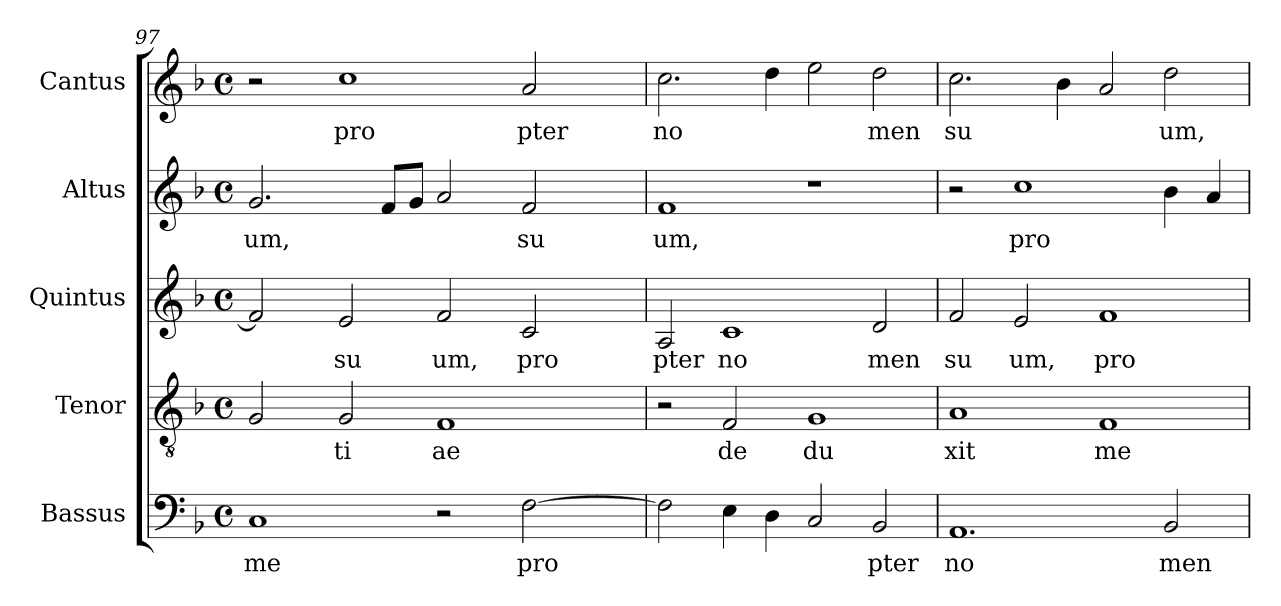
**kern	**text	**kern	**text	**kern	**text	**kern	**text	**kern	**text
*part5	*part5	*part4	*part4	*part3	*part3	*part2	*part2	*part1	*part1
*staff5	*staff5	*staff4	*staff4	*staff3	*staff3	*staff2	*staff2	*staff1	*staff1
*I"Bassus	*	*I"Tenor	*	*I"Quintus	*	*I"Altus	*	*I"Cantus	*
!!LO:LB:g=z
*clefF4	*	*clefGv2	*	*clefG2	*	*clefG2	*	*clefG2	*
*k[b-]	*	*k[b-]	*	*k[b-]	*	*k[b-]	*	*k[b-]	*
*F:	*	*F:	*	*F:	*	*F:	*	*F:	*
*M4/4	*	*M4/4	*	*M4/4	*	*M4/4	*	*M4/4	*
*met(c)	*	*met(c)	*	*met(c)	*	*met(c)	*	*met(c)	*
=97	=97	=97	=97	=97	=97	=97	=97	=97	=97
!	!LO:LY:b:cj	!	!	!	!	!	!LO:LY:b	!	!
*	*	*^	*	*	*	*	*	*	*
*	*	*	*^	*	*	*	*	*	*	*
1C	me	2G/	64ryy	16ryy	.	2f/]	.	2.g/	um,	2r	.
.	.	.	1ryy	.	.	.	.	.	.	.	.
.	.	.	.	64ryy	.	.	.	.	.	.	.
.	.	.	.	1ryy	.	.	.	.	.	.	.
!	!	!	!	!	!LO:LY:b:cj	!	!LO:LY:b:cj	!	!	!	!LO:LY:b:cj
.	.	2G/	.	.	ti	2e/	su	.	.	1cc	pro
.	.	.	.	.	.	.	.	8f/L	.	.	.
.	.	.	.	.	.	.	.	8g/J	.	.	.
!	!	!	!	!	!LO:LY:b:cj	!	!LO:LY:b:cj	!	!	!	!
2r	.	1F	.	.	ae	2f/	um,	2a/	.	.	.
.	.	.	2ryy	.	.	.	.	.	.	.	.
.	.	.	.	2ryy	.	.	.	.	.	.	.
!	!LO:LY:b	!	!	!	!	!	!LO:LY:b:cj	!	!LO:LY:b:cj	!	!LO:LY:b:cj
[>2F\	pro	.	.	.	.	2c/	pro	2f/	su	2a/	pter
.	.	.	4ryy	.	.	.	.	.	.	.	.
.	.	.	.	4ryy	.	.	.	.	.	.	.
.	.	.	8...ryy	.	.	.	.	.	.	.	.
.	.	.	.	8ryy	.	.	.	.	.	.	.
.	.	.	.	32.ryy	.	.	.	.	.	.	.
=98	=98	=98	=98	=98	=98	=98	=98	=98	=98	=98	=98
!	!	!	!	!	!	!	!LO:LY:b:cj	!	!LO:LY:b:cj	!	!LO:LY:b:cj
*	*	*v	*v	*v	*	*	*	*	*	*	*
2F\]	.	2r	.	2A/	pter	1f	um,	2.cc\	no
!	!	!	!LO:LY:b:cj	!	!LO:LY:b:cj	!	!	!	!
4E\	.	2F/	de	1c	no	.	.	.	.
4D\	.	.	.	.	.	.	.	4dd\	.
!	!	!	!LO:LY:b:cj	!	!	!	!	!	!
2C/	.	1G	du	.	.	1r	.	2ee\	.
!	!LO:LY:b:cj	!	!	!	!LO:LY:b:cj	!	!	!	!LO:LY:b:cj
2BB-/	pter	.	.	2d/	men	.	.	2dd\	men
=99	=99	=99	=99	=99	=99	=99	=99	=99	=99
!	!LO:LY:b:cj	!	!LO:LY:b:cj	!	!LO:LY:b:cj	!	!	!	!LO:LY:b:cj
1.AA	no	1A	xit	2f/	su	2r	.	2.cc\	su
!	!	!	!	!	!LO:LY:b:cj	!	!LO:LY:b:cj	!	!
.	.	.	.	2e/	um,	1cc	pro	.	.
.	.	.	.	.	.	.	.	4b-\	.
!	!	!	!LO:LY:b:cj	!	!LO:LY:b:cj	!	!	!	!
.	.	1F	me	1f	pro	.	.	2a/	.
!	!LO:LY:b:cj	!	!	!	!	!	!	!	!LO:LY:b:cj
2BB-/	men	.	.	.	.	4b-\	.	2dd\	um,
.	.	.	.	.	.	4a/	.	.	.
=	=	=	=	=	=	=	=	=	=
*-	*-	*-	*-	*-	*-	*-	*-	*-	*-
